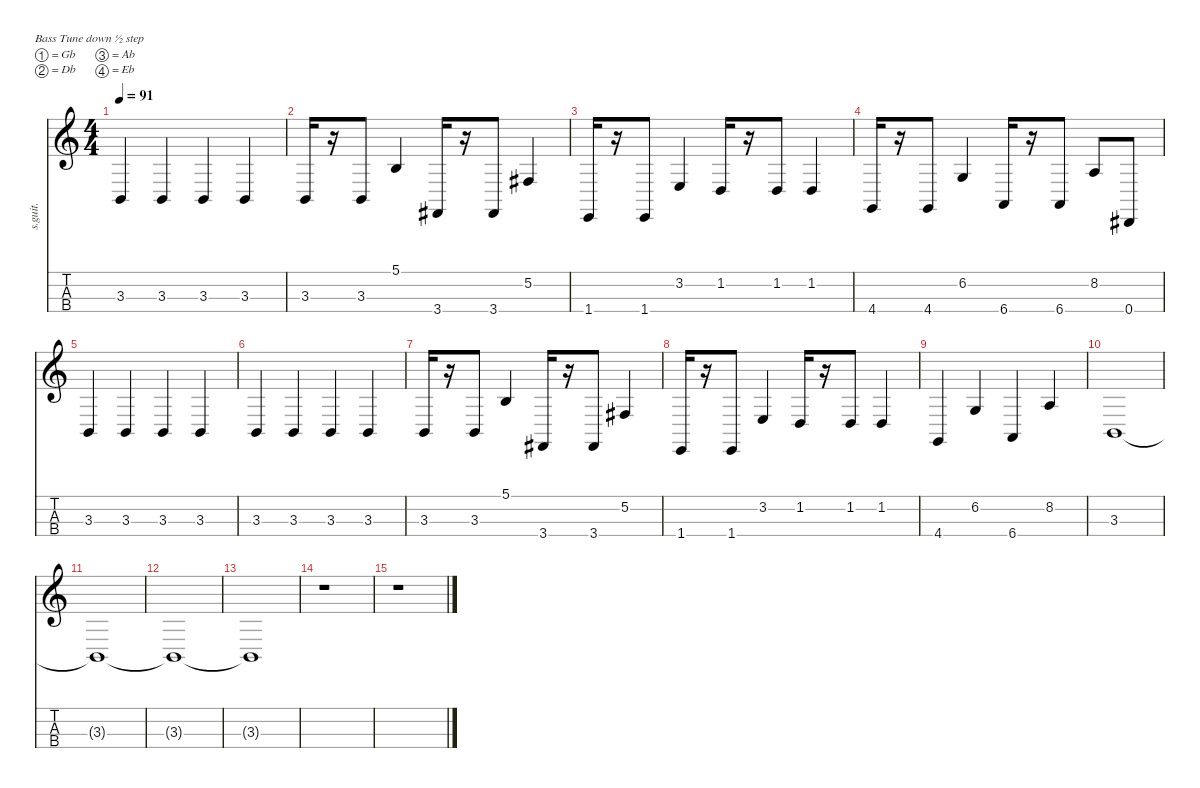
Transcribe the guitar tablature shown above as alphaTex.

\defaultSystemsLayout 4
\hideDynamics
\bracketExtendMode nobrackets
\track ("Duff McKagan (Bass)" "s.guit.") {instrument electricbasspick}
\staff {score tabs}
\tuning (Gb2 Db2 Ab1 Eb1)
\ts (4 4)
\tempo 91
\clef g2
\ks c
3.3.4{lyrics (0 "") lyrics (1 "") lyrics (2 "") lyrics (3 "") lyrics (4 "") dy f} 3.3.4{lyrics (0 "") lyrics (1 "") lyrics (2 "") lyrics (3 "") lyrics (4 "")} 3.3.4{lyrics (0 "") lyrics (1 "") lyrics (2 "") lyrics (3 "") lyrics (4 "")} 3.3.4{lyrics (0 "") lyrics (1 "") lyrics (2 "") lyrics (3 "") lyrics (4 "")} |
3.3.16{lyrics (0 "") lyrics (1 "") lyrics (2 "") lyrics (3 "") lyrics (4 "")} r.16 3.3.8{lyrics (0 "") lyrics (1 "") lyrics (2 "") lyrics (3 "") lyrics (4 "")} 5.1.4{lyrics (0 "") lyrics (1 "") lyrics (2 "") lyrics (3 "") lyrics (4 "") dy mf} 3.4{acc #}.16{lyrics (0 "") lyrics (1 "") lyrics (2 "") lyrics (3 "") lyrics (4 "") dy f} r.16 3.4{acc #}.8{lyrics (0 "") lyrics (1 "") lyrics (2 "") lyrics (3 "") lyrics (4 "")} 5.2{acc #}.4{lyrics (0 "") lyrics (1 "") lyrics (2 "") lyrics (3 "") lyrics (4 "") dy mf} |
1.4.16{lyrics (0 "") lyrics (1 "") lyrics (2 "") lyrics (3 "") lyrics (4 "") dy f} r.16 1.4.8{lyrics (0 "") lyrics (1 "") lyrics (2 "") lyrics (3 "") lyrics (4 "")} 3.2.4{lyrics (0 "") lyrics (1 "") lyrics (2 "") lyrics (3 "") lyrics (4 "") dy mf} 1.2.16{lyrics (0 "") lyrics (1 "") lyrics (2 "") lyrics (3 "") lyrics (4 "") dy f} r.16 1.2.8{lyrics (0 "") lyrics (1 "") lyrics (2 "") lyrics (3 "") lyrics (4 "")} 1.2.4{lyrics (0 "") lyrics (1 "") lyrics (2 "") lyrics (3 "") lyrics (4 "")} |
4.4.16{lyrics (0 "") lyrics (1 "") lyrics (2 "") lyrics (3 "") lyrics (4 "")} r.16 4.4.8{lyrics (0 "") lyrics (1 "") lyrics (2 "") lyrics (3 "") lyrics (4 "")} 6.2.4{lyrics (0 "") lyrics (1 "") lyrics (2 "") lyrics (3 "") lyrics (4 "") dy mf} 6.4.16{lyrics (0 "") lyrics (1 "") lyrics (2 "") lyrics (3 "") lyrics (4 "") dy f} r.16 6.4.8{lyrics (0 "") lyrics (1 "") lyrics (2 "") lyrics (3 "") lyrics (4 "")} 8.2.8{lyrics (0 "") lyrics (1 "") lyrics (2 "") lyrics (3 "") lyrics (4 "") dy mf} 0.4{acc #}.8{lyrics (0 "") lyrics (1 "") lyrics (2 "") lyrics (3 "") lyrics (4 "") dy f} |
3.3.4{lyrics (0 "") lyrics (1 "") lyrics (2 "") lyrics (3 "") lyrics (4 "")} 3.3.4{lyrics (0 "") lyrics (1 "") lyrics (2 "") lyrics (3 "") lyrics (4 "")} 3.3.4{lyrics (0 "") lyrics (1 "") lyrics (2 "") lyrics (3 "") lyrics (4 "")} 3.3.4{lyrics (0 "") lyrics (1 "") lyrics (2 "") lyrics (3 "") lyrics (4 "")} |
3.3.4{lyrics (0 "") lyrics (1 "") lyrics (2 "") lyrics (3 "") lyrics (4 "")} 3.3.4{lyrics (0 "") lyrics (1 "") lyrics (2 "") lyrics (3 "") lyrics (4 "")} 3.3.4{lyrics (0 "") lyrics (1 "") lyrics (2 "") lyrics (3 "") lyrics (4 "")} 3.3.4{lyrics (0 "") lyrics (1 "") lyrics (2 "") lyrics (3 "") lyrics (4 "")} |
3.3.16{lyrics (0 "") lyrics (1 "") lyrics (2 "") lyrics (3 "") lyrics (4 "")} r.16 3.3.8{lyrics (0 "") lyrics (1 "") lyrics (2 "") lyrics (3 "") lyrics (4 "")} 5.1.4{lyrics (0 "") lyrics (1 "") lyrics (2 "") lyrics (3 "") lyrics (4 "") dy mf} 3.4{acc #}.16{lyrics (0 "") lyrics (1 "") lyrics (2 "") lyrics (3 "") lyrics (4 "") dy f} r.16 3.4{acc #}.8{lyrics (0 "") lyrics (1 "") lyrics (2 "") lyrics (3 "") lyrics (4 "")} 5.2{acc #}.4{lyrics (0 "") lyrics (1 "") lyrics (2 "") lyrics (3 "") lyrics (4 "") dy mf} |
1.4.16{lyrics (0 "") lyrics (1 "") lyrics (2 "") lyrics (3 "") lyrics (4 "") dy f} r.16 1.4.8{lyrics (0 "") lyrics (1 "") lyrics (2 "") lyrics (3 "") lyrics (4 "")} 3.2.4{lyrics (0 "") lyrics (1 "") lyrics (2 "") lyrics (3 "") lyrics (4 "") dy mf} 1.2.16{lyrics (0 "") lyrics (1 "") lyrics (2 "") lyrics (3 "") lyrics (4 "") dy f} r.16 1.2.8{lyrics (0 "") lyrics (1 "") lyrics (2 "") lyrics (3 "") lyrics (4 "")} 1.2.4{lyrics (0 "") lyrics (1 "") lyrics (2 "") lyrics (3 "") lyrics (4 "")} |
4.4.4{lyrics (0 "") lyrics (1 "") lyrics (2 "") lyrics (3 "") lyrics (4 "")} 6.2.4{lyrics (0 "") lyrics (1 "") lyrics (2 "") lyrics (3 "") lyrics (4 "")} 6.4.4{lyrics (0 "") lyrics (1 "") lyrics (2 "") lyrics (3 "") lyrics (4 "")} 8.2.4{lyrics (0 "") lyrics (1 "") lyrics (2 "") lyrics (3 "") lyrics (4 "")} |
3.3.1{lyrics (0 "") lyrics (1 "") lyrics (2 "") lyrics (3 "") lyrics (4 "")} |
3.3{t}.1{lyrics (0 "") lyrics (1 "") lyrics (2 "") lyrics (3 "") lyrics (4 "")} |
3.3{t}.1{lyrics (0 "") lyrics (1 "") lyrics (2 "") lyrics (3 "") lyrics (4 "")} |
3.3{t}.1{lyrics (0 "") lyrics (1 "") lyrics (2 "") lyrics (3 "") lyrics (4 "")} |
r.1 |
r.1
